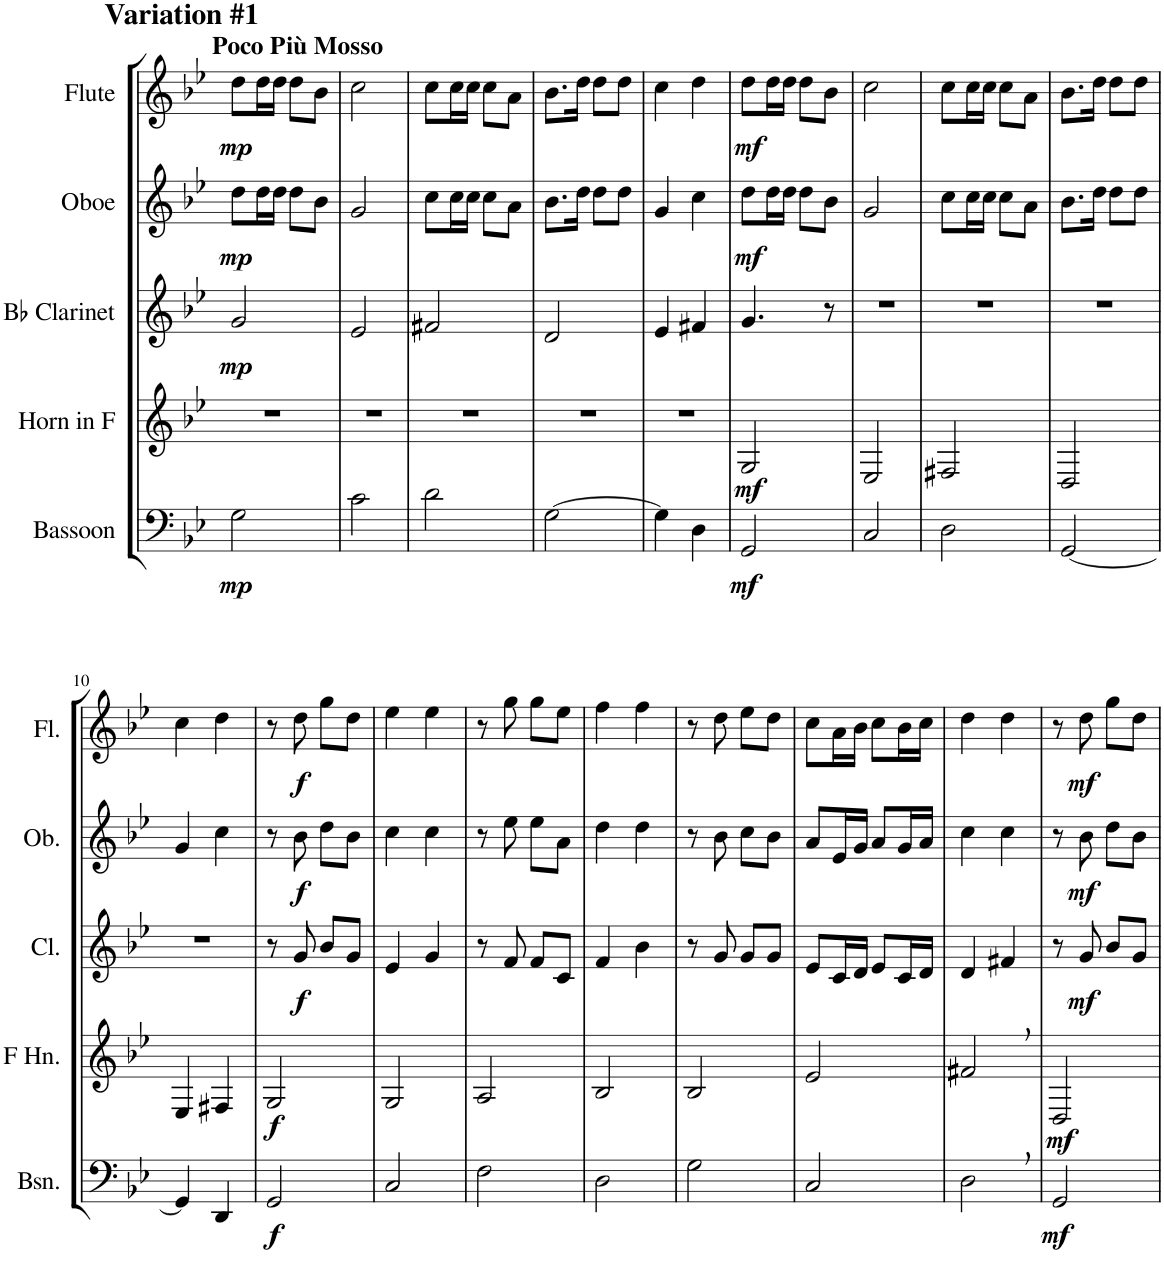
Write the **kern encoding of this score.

**kern	**dynam	**kern	**dynam	**kern	**dynam	**kern	**dynam	**kern	**dynam
*part5	*part5	*part4	*part4	*part3	*part3	*part2	*part2	*part1	*part1
*staff5	*staff5	*staff4	*staff4	*staff3	*staff3	*staff2	*staff2	*staff1	*staff1
*I"Bassoon	*	*I"Horn in F	*	*I"Bb Clarinet	*	*I"Oboe	*	*I"Flute	*
*I'Bsn.	*	*	*	*I'Cl.	*	*I'Ob.	*	*I'Fl.	*
!!LO:PB:g=z
*clefF4	*	*clefG2	*	*clefG2	*	*clefG2	*	*clefG2	*
*	*	*ITrd4c7	*	*ITrd1c2	*	*	*	*	*
*k[b-e-]	*	*k[b-e-]	*	*k[b-e-]	*	*k[b-e-]	*	*k[b-e-]	*
*M2/4	*	*M2/4	*	*M2/4	*	*M2/4	*	*M2/4	*
=1	=1	=1	=1	=1	=1	=1	=1	=1	=1
!	!	!	!	!	!	!	!	!LO:TX:a:B:t=Variation #1	!
!	!	!	!	!	!	!	!	!LO:TX:a:B:t=Poco Più Mosso	!
!	!LO:DY:b	!	!	!	!LO:DY:b	!	!LO:DY:b	!	!LO:DY:b
2G\	mp	2r	.	2g/	mp	8dd\L	mp	8dd\L	mp
.	.	.	.	.	.	16dd\L	.	16dd\L	.
.	.	.	.	.	.	16dd\JJ	.	16dd\JJ	.
.	.	.	.	.	.	8dd\L	.	8dd\L	.
.	.	.	.	.	.	8b-\J	.	8b-\J	.
=2	=2	=2	=2	=2	=2	=2	=2	=2	=2
2c\	.	2r	.	2e-/	.	2g/	.	2cc\	.
=3	=3	=3	=3	=3	=3	=3	=3	=3	=3
2d\	.	2r	.	2f#X/	.	8cc\L	.	8cc\L	.
.	.	.	.	.	.	16cc\L	.	16cc\L	.
.	.	.	.	.	.	16cc\JJ	.	16cc\JJ	.
.	.	.	.	.	.	8cc\L	.	8cc\L	.
.	.	.	.	.	.	8a\J	.	8a\J	.
=4	=4	=4	=4	=4	=4	=4	=4	=4	=4
[2G\	.	2r	.	2d/	.	8.b-\L	.	8.b-\L	.
.	.	.	.	.	.	16dd\Jk	.	16dd\Jk	.
.	.	.	.	.	.	8dd\L	.	8dd\L	.
.	.	.	.	.	.	8dd\J	.	8dd\J	.
=5	=5	=5	=5	=5	=5	=5	=5	=5	=5
4G\]	.	2r	.	4e-/	.	4g/	.	4cc\	.
4D\	.	.	.	4f#X/	.	4cc\	.	4dd\	.
=6	=6	=6	=6	=6	=6	=6	=6	=6	=6
!	!LO:DY:b	!	!LO:DY:b	!	!	!	!LO:DY:b	!	!LO:DY:b
2GG/	mf	2G/	mf	4.g/	.	8dd\L	mf	8dd\L	mf
.	.	.	.	.	.	16dd\L	.	16dd\L	.
.	.	.	.	.	.	16dd\JJ	.	16dd\JJ	.
.	.	.	.	.	.	8dd\L	.	8dd\L	.
.	.	.	.	8r	.	8b-\J	.	8b-\J	.
=7	=7	=7	=7	=7	=7	=7	=7	=7	=7
2C/	.	2E-/	.	2r	.	2g/	.	2cc\	.
=8	=8	=8	=8	=8	=8	=8	=8	=8	=8
2D\	.	2F#X/	.	2r	.	8cc\L	.	8cc\L	.
.	.	.	.	.	.	16cc\L	.	16cc\L	.
.	.	.	.	.	.	16cc\JJ	.	16cc\JJ	.
.	.	.	.	.	.	8cc\L	.	8cc\L	.
.	.	.	.	.	.	8a\J	.	8a\J	.
=9	=9	=9	=9	=9	=9	=9	=9	=9	=9
[2GG/	.	2D/	.	2r	.	8.b-\L	.	8.b-\L	.
.	.	.	.	.	.	16dd\Jk	.	16dd\Jk	.
.	.	.	.	.	.	8dd\L	.	8dd\L	.
.	.	.	.	.	.	8dd\J	.	8dd\J	.
!!LO:LB:g=z
=10	=10	=10	=10	=10	=10	=10	=10	=10	=10
4GG/]	.	4E-/	.	2r	.	4g/	.	4cc\	.
4DD/	.	4F#X/	.	.	.	4cc\	.	4dd\	.
=11	=11	=11	=11	=11	=11	=11	=11	=11	=11
!	!LO:DY:b	!	!LO:DY:b	!	!	!	!	!	!
2GG/	f	2G/	f	8r	.	8r	.	8r	.
!	!	!	!	!	!LO:DY:b	!	!LO:DY:b	!	!LO:DY:b
.	.	.	.	8g/	f	8b-\	f	8dd\	f
.	.	.	.	8b-/L	.	8dd\L	.	8gg\L	.
.	.	.	.	8g/J	.	8b-\J	.	8dd\J	.
=12	=12	=12	=12	=12	=12	=12	=12	=12	=12
2C/	.	2G/	.	4e-/	.	4cc\	.	4ee-\	.
.	.	.	.	4g/	.	4cc\	.	4ee-\	.
=13	=13	=13	=13	=13	=13	=13	=13	=13	=13
2F\	.	2A/	.	8r	.	8r	.	8r	.
.	.	.	.	8f/	.	8ee-\	.	8gg\	.
.	.	.	.	8f/L	.	8ee-\L	.	8gg\L	.
.	.	.	.	8c/J	.	8a\J	.	8ee-\J	.
=14	=14	=14	=14	=14	=14	=14	=14	=14	=14
2D\	.	2B-/	.	4f/	.	4dd\	.	4ff\	.
.	.	.	.	4b-\	.	4dd\	.	4ff\	.
=15	=15	=15	=15	=15	=15	=15	=15	=15	=15
2G\	.	2B-/	.	8r	.	8r	.	8r	.
.	.	.	.	8g/	.	8b-\	.	8dd\	.
.	.	.	.	8g/L	.	8cc\L	.	8ee-\L	.
.	.	.	.	8g/J	.	8b-\J	.	8dd\J	.
=16	=16	=16	=16	=16	=16	=16	=16	=16	=16
2C/	.	2e-/	.	8e-/L	.	8a/L	.	8cc\L	.
.	.	.	.	16c/L	.	16e-/L	.	16a\L	.
.	.	.	.	16d/JJ	.	16g/JJ	.	16b-\JJ	.
.	.	.	.	8e-/L	.	8a/L	.	8cc\L	.
.	.	.	.	16c/L	.	16g/L	.	16b-\L	.
.	.	.	.	16d/JJ	.	16a/JJ	.	16cc\JJ	.
=17	=17	=17	=17	=17	=17	=17	=17	=17	=17
2D,\	.	2f#X,/	.	4d/	.	4cc\	.	4dd\	.
.	.	.	.	4f#X/	.	4cc\	.	4dd\	.
=18	=18	=18	=18	=18	=18	=18	=18	=18	=18
!	!LO:DY:b	!	!LO:DY:b	!	!	!	!	!	!
2GG/	mf	2D/	mf	8r	.	8r	.	8r	.
!	!	!	!	!	!LO:DY:b	!	!LO:DY:b	!	!LO:DY:b
.	.	.	.	8g/	mf	8b-\	mf	8dd\	mf
.	.	.	.	8b-/L	.	8dd\L	.	8gg\L	.
.	.	.	.	8g/J	.	8b-\J	.	8dd\J	.
=	=	=	=	=	=	=	=	=	=
*-	*-	*-	*-	*-	*-	*-	*-	*-	*-
